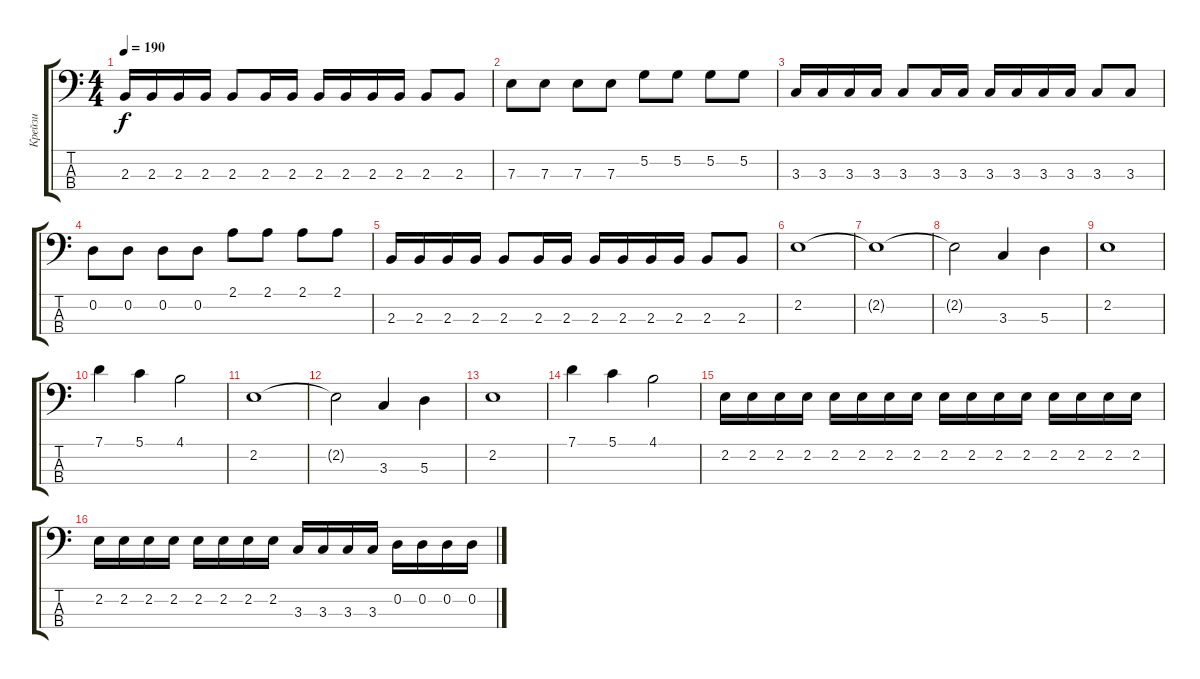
\track ("Крейзи" "Крейзи") {instrument electricbassfinger}
\staff {score tabs}
\tuning (G2 D2 A1 E1) {hide}
\ts (4 4)
\tempo 190
\clef f4
\ks c
2.3.16{dy f} 2.3.16 2.3.16 2.3.16 2.3.8 2.3.16 2.3.16 2.3.16 2.3.16 2.3.16 2.3.16 2.3.8 2.3.8 |
7.3.8 7.3.8 7.3.8 7.3.8 5.2.8 5.2.8 5.2.8 5.2.8 |
3.3.16 3.3.16 3.3.16 3.3.16 3.3.8 3.3.16 3.3.16 3.3.16 3.3.16 3.3.16 3.3.16 3.3.8 3.3.8 |
0.2.8 0.2.8 0.2.8 0.2.8 2.1.8 2.1.8 2.1.8 2.1.8 |
2.3.16 2.3.16 2.3.16 2.3.16 2.3.8 2.3.16 2.3.16 2.3.16 2.3.16 2.3.16 2.3.16 2.3.8 2.3.8 |
2.2.1 |
2.2{t}.1 |
2.2{t}.2 3.3.4 5.3.4 |
2.2.1 |
7.1.4 5.1.4 4.1.2 |
2.2.1 |
2.2{t}.2 3.3.4 5.3.4 |
2.2.1 |
7.1.4 5.1.4 4.1.2 |
2.2.16 2.2.16 2.2.16 2.2.16 2.2.16 2.2.16 2.2.16 2.2.16 2.2.16 2.2.16 2.2.16 2.2.16 2.2.16 2.2.16 2.2.16 2.2.16 |
2.2.16 2.2.16 2.2.16 2.2.16 2.2.16 2.2.16 2.2.16 2.2.16 3.3.16 3.3.16 3.3.16 3.3.16 0.2.16 0.2.16 0.2.16 0.2.16
